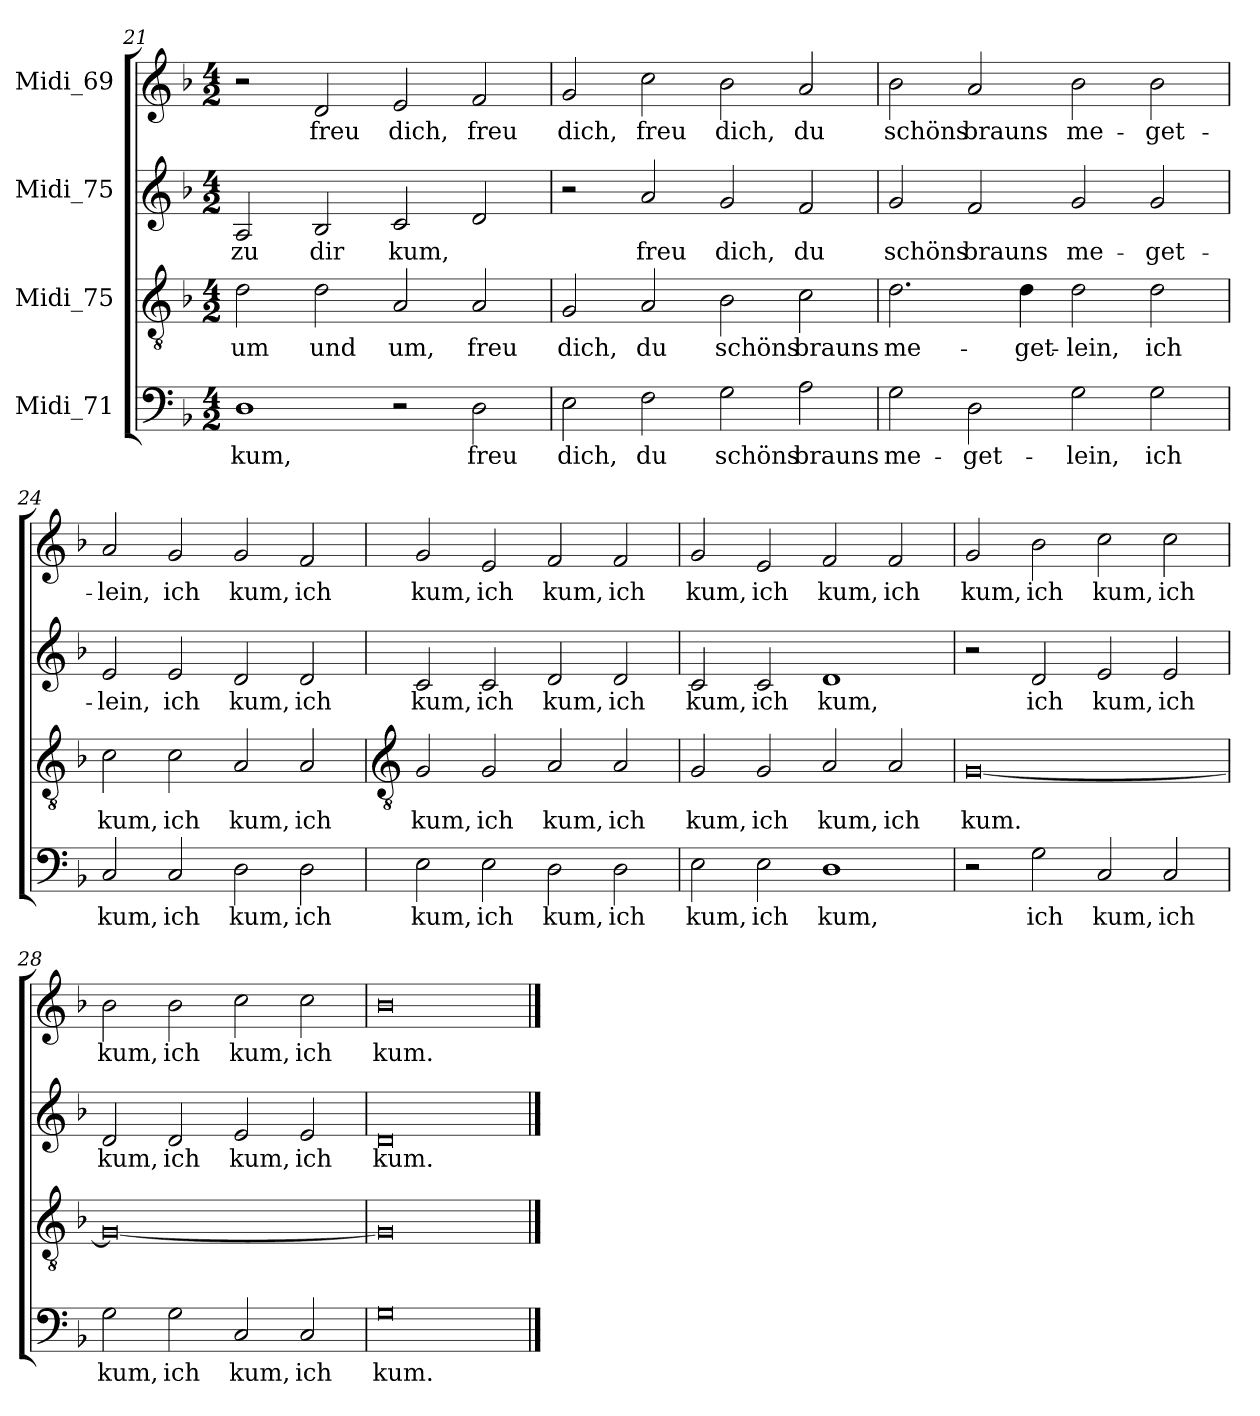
**kern	**text	**kern	**text	**kern	**text	**kern	**text
*part4	*part4	*part3	*part3	*part2	*part2	*part1	*part1
*staff4	*staff4	*staff3	*staff3	*staff2	*staff2	*staff1	*staff1
*I"Midi_71	*	*I"Midi_75	*	*I"Midi_75	*	*I"Midi_69	*
*clefF4	*	*clefGv2	*	*clefG2	*	*clefG2	*
*k[b-]	*	*k[b-]	*	*k[b-]	*	*k[b-]	*
*F:	*	*F:	*	*F:	*	*F:	*
*M4/2	*	*M4/2	*	*M4/2	*	*M4/2	*
=21	=21	=21	=21	=21	=21	=21	=21
!	!LO:LY:b	!	!LO:LY:b	!	!LO:LY:b	!	!
1D	kum,	2d	um	2A	zu	2r	.
!	!	!	!LO:LY:b	!	!LO:LY:b	!	!LO:LY:b
.	.	2d	und	2B-	dir	2d	freu
!	!	!	!LO:LY:b	!	!LO:LY:b	!	!LO:LY:b
2r	.	2A	um,	2c	kum,	2e	dich,
!	!LO:LY:b	!	!LO:LY:b	!	!	!	!LO:LY:b
2D	freu	2A	freu	2d	.	2f	freu
=22	=22	=22	=22	=22	=22	=22	=22
!	!LO:LY:b	!	!LO:LY:b	!	!	!	!LO:LY:b
2E	dich,	2G	dich,	2r	.	2g	dich,
!	!LO:LY:b	!	!LO:LY:b	!	!LO:LY:b	!	!LO:LY:b
2F	du	2A	du	2a	freu	2cc	freu
!	!LO:LY:b	!	!LO:LY:b	!	!LO:LY:b	!	!LO:LY:b
2G	schöns	2B-	schöns	2g	dich,	2b-	dich,
!	!LO:LY:b	!	!LO:LY:b	!	!LO:LY:b	!	!LO:LY:b
2A	brauns	2c	brauns	2f	du	2a	du
=23	=23	=23	=23	=23	=23	=23	=23
!	!LO:LY:b	!	!LO:LY:b	!	!LO:LY:b	!	!LO:LY:b
2G	me-	2.d	me-	2g	schöns	2b-	schöns
!	!LO:LY:b	!	!	!	!LO:LY:b	!	!LO:LY:b
2D	-get-	.	.	2f	brauns	2a	brauns
!	!	!	!LO:LY:b	!	!	!	!
.	.	4d	-get-	.	.	.	.
!	!LO:LY:b	!	!LO:LY:b	!	!LO:LY:b	!	!LO:LY:b
2G	-lein,	2d	-lein,	2g	me-	2b-	me-
!	!LO:LY:b	!	!LO:LY:b	!	!LO:LY:b	!	!LO:LY:b
2G	ich	2d	ich	2g	-get-	2b-	-get-
=24	=24	=24	=24	=24	=24	=24	=24
!	!LO:LY:b	!	!LO:LY:b	!	!LO:LY:b	!	!LO:LY:b
2C	kum,	2c	kum,	2e	-lein,	2a	-lein,
!	!LO:LY:b	!	!LO:LY:b	!	!LO:LY:b	!	!LO:LY:b
2C	ich	2c	ich	2e	ich	2g	ich
!	!LO:LY:b	!	!LO:LY:b	!	!LO:LY:b	!	!LO:LY:b
2D	kum,	2A	kum,	2d	kum,	2g	kum,
!	!LO:LY:b	!	!LO:LY:b	!	!LO:LY:b	!	!LO:LY:b
2D	ich	2A	ich	2d	ich	2f	ich
!!LO:LB:g=z
=25	=25	=25	=25	=25	=25	=25	=25
*	*	*clefGv2	*	*	*	*	*
!	!LO:LY:b	!	!LO:LY:b	!	!LO:LY:b	!	!LO:LY:b
2E	kum,	2G	kum,	2c	kum,	2g	kum,
!	!LO:LY:b	!	!LO:LY:b	!	!LO:LY:b	!	!LO:LY:b
2E	ich	2G	ich	2c	ich	2e	ich
!	!LO:LY:b	!	!LO:LY:b	!	!LO:LY:b	!	!LO:LY:b
2D	kum,	2A	kum,	2d	kum,	2f	kum,
!	!LO:LY:b	!	!LO:LY:b	!	!LO:LY:b	!	!LO:LY:b
2D	ich	2A	ich	2d	ich	2f	ich
=26	=26	=26	=26	=26	=26	=26	=26
!	!LO:LY:b	!	!LO:LY:b	!	!LO:LY:b	!	!LO:LY:b
2E	kum,	2G	kum,	2c	kum,	2g	kum,
!	!LO:LY:b	!	!LO:LY:b	!	!LO:LY:b	!	!LO:LY:b
2E	ich	2G	ich	2c	ich	2e	ich
!	!LO:LY:b	!	!LO:LY:b	!	!LO:LY:b	!	!LO:LY:b
1D	kum,	2A	kum,	1d	kum,	2f	kum,
!	!	!	!LO:LY:b	!	!	!	!LO:LY:b
.	.	2A	ich	.	.	2f	ich
=27	=27	=27	=27	=27	=27	=27	=27
!	!	!	!LO:LY:b	!	!	!	!LO:LY:b
2r	.	[0G	kum.	2r	.	2g	kum,
!	!LO:LY:b	!	!	!	!LO:LY:b	!	!LO:LY:b
2G	ich	.	.	2d	ich	2b-	ich
!	!LO:LY:b	!	!	!	!LO:LY:b	!	!LO:LY:b
2C	kum,	.	.	2e	kum,	2cc	kum,
!	!LO:LY:b	!	!	!	!LO:LY:b	!	!LO:LY:b
2C	ich	.	.	2e	ich	2cc	ich
=28	=28	=28	=28	=28	=28	=28	=28
!	!LO:LY:b	!	!	!	!LO:LY:b	!	!LO:LY:b
2G	kum,	0G_	.	2d	kum,	2b-	kum,
!	!LO:LY:b	!	!	!	!LO:LY:b	!	!LO:LY:b
2G	ich	.	.	2d	ich	2b-	ich
!	!LO:LY:b	!	!	!	!LO:LY:b	!	!LO:LY:b
2C	kum,	.	.	2e	kum,	2cc	kum,
!	!LO:LY:b	!	!	!	!LO:LY:b	!	!LO:LY:b
2C	ich	.	.	2e	ich	2cc	ich
=29	=29	=29	=29	=29	=29	=29	=29
!	!LO:LY:b	!	!	!	!LO:LY:b	!	!LO:LY:b
0G	kum.	0G]	.	0d	kum.	0b-	kum.
==	==	==	==	==	==	==	==
*-	*-	*-	*-	*-	*-	*-	*-
